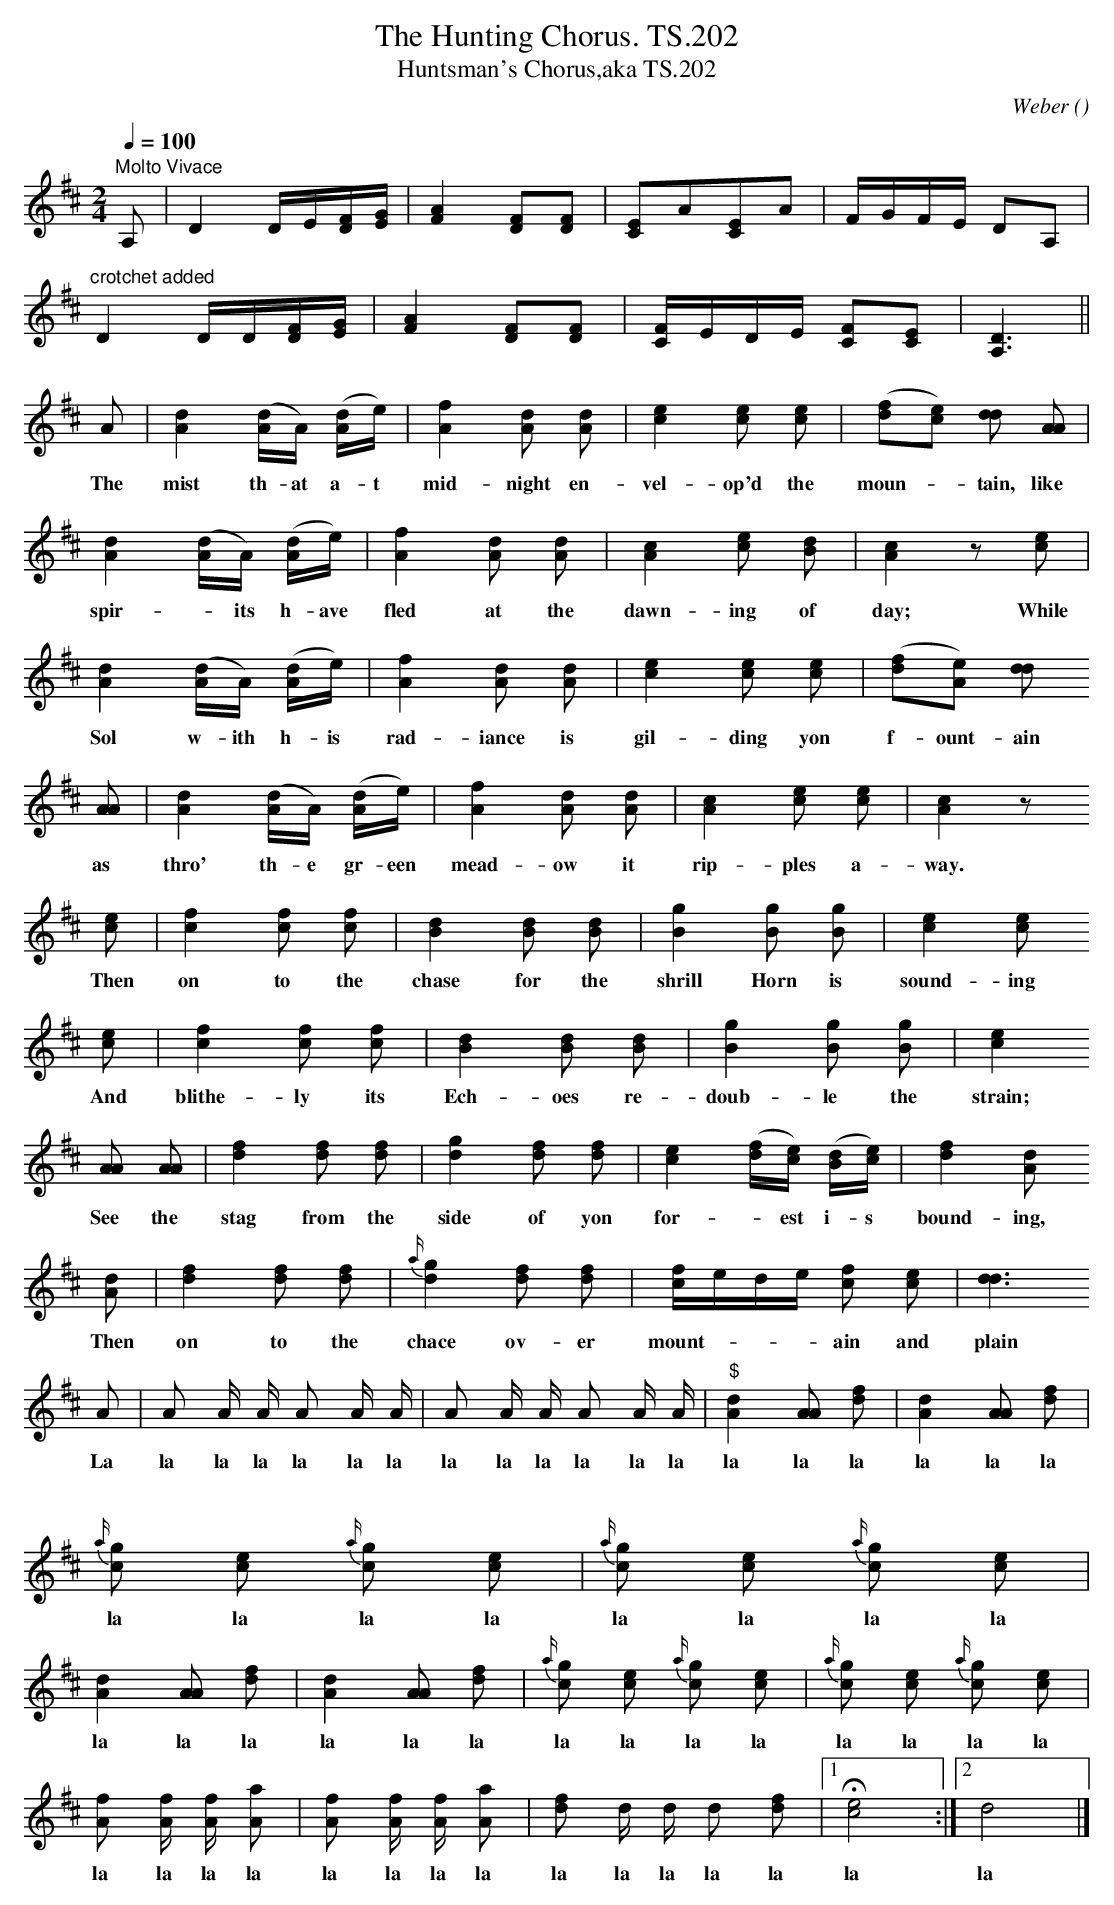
X:1
T:Hunting Chorus. TS.202, The
T:Huntsman's Chorus,aka TS.202
M:2/4
L:1/8
Q:1/4=100
C:Weber
O:
K:D
"Molto Vivace"A,|D2D/E/[F/D/][G/E/]|[A2F2][FD][FD]|[CE]A[CE]A|F/G/F/E/ DA,|
"crotchet added"D2D/D/[F/D/][G/E/]|[A2F2][FD][FD]|[F/C2]E/D/E/ [FC][EC]|[D3A,3]||
A|[d2A2]([d/A]A/) ([d/A]e/)|[f2A2][dA] [dA]|[e2c2][ec] [ec]|([fd][ec]) [dd] [AA]|
w:The mist th-at a-t mid-night en-vel-op'd the moun--tain, like
[d2A2] ([d/A]A/) ([d/A]e/)|[f2A2] [dA] [dA]|[c2A2] [ec] [dB]|[c2A2]z[ec]|
w:spir--its h-ave fled at the dawn-ing of day; While
[d2A2]([d/A]A/) ([d/A]e/)|[f2A2][dA] [dA]|[e2c2][ec] [ec]|([fd][eA]) [dd]
w:Sol w-ith h-is rad-iance is gil-ding yon f-ount-ain
[AA]|[d2A2]([d/A]A/) ([d/A]e/)|[f2A2][dA] [dA]|[A2c2][ec] [ec]|[c2A2]z
w:as thro' th-e gr-een mead-ow it rip-ples a-way.
[ec]|[f2c2][fc] [fc]|[d2B2] [dB] [dB]|[g2B2][gB] [gB]|[e2c2] [ec]
w:Then on to the chase for the shrill Horn is sound-ing
[ec]|[f2c2][fc] [fc]|[d2B2] [dB] [dB]|[g2B2][gB] [gB]|[e2c2]
w:And blithe-ly its Ech-oes re-doub-le the strain;
[AA] [AA]|[f2d2] [fd] [fd]|[g2d2][fd] [fd]|[e2c2]([f/d/][e/c/]) ([d/B/][e/c/])|[f2d2] [dA]
w:See the stag from the side of yon for--est i-s bound-ing,
[dA]|[f2d2][fd] [fd]|{a/}[g2d2][fd] [fd]|[f/c2]e/d/e/ [fc] [ec]|[d3d3]
w:Then on to the chace ov-er mount----ain and plain
A|A A/ A/ A A/ A/|A A/ A/ A A/ A/|"$"[d2A2][AA] [fd]|[d2A2][AA] [fd]|
w:La la la la la la la la la la la la la la la la la la la la la
{a/}[gc] [ec] {a/}[gc] [ec]|{a/}[gc] [ec] {a/}[gc] [ec]|
w:la la la la la la la la la  la la la la la la la la la la la la la la la la la la la la
[d2A2][AA] [fd]|[d2A2][AA] [fd]|{a/}[gc] [ec] {a/}[gc] [ec]|{a/}[gc] [ec] {a/}[gc] [ec]|
w: la la la la la la la la la la la la la la la la la la la la
[fA] [f/A/] [f/A/] [aA]|[fA] [f/A/] [f/A/] [aA]|[fd] d/ d/ d [fd]|1H[e4c4]:|2d4|]
w: la la la la la la la la la la la la la la la la la la la la
